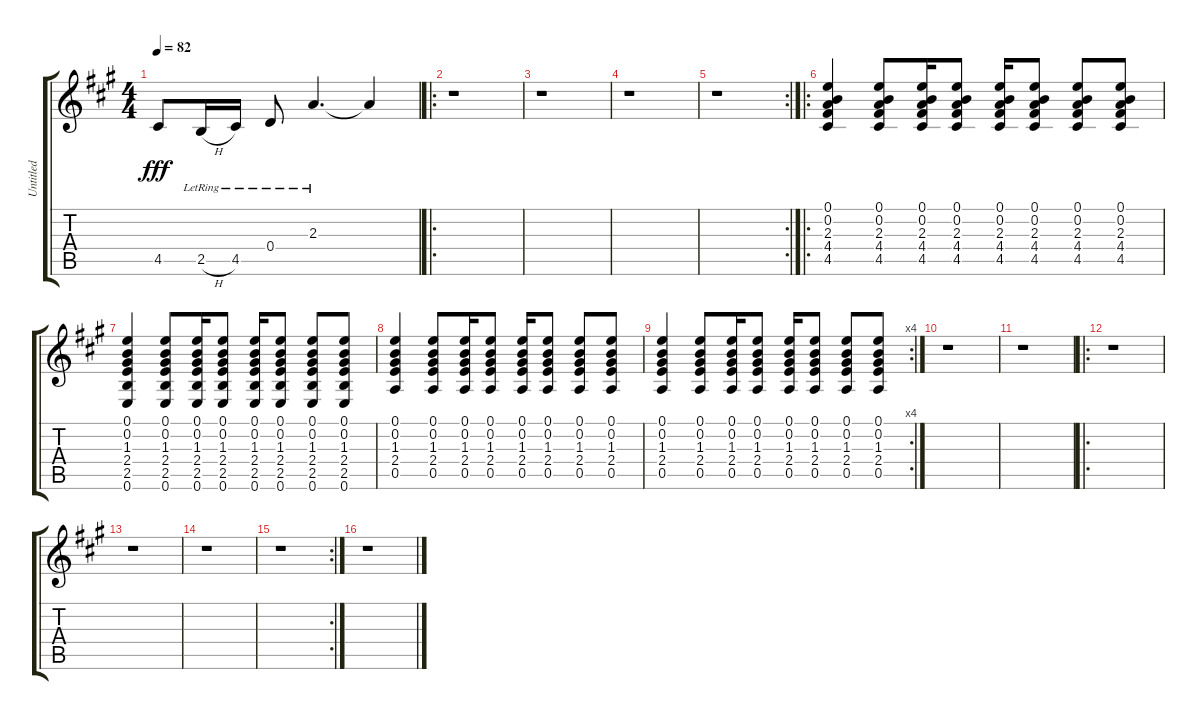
\track ("Untitled" "Untitled") {instrument electricguitarjazz}
\staff {score tabs}
\tuning (E4 B3 G3 D3 A2 E2) {hide}
\ts (4 4)
\tempo 82
\clef g2
\ks a
4.5{t}.8{dy fff} 2.5{h lr}.16 4.5{lr}.16 0.4{lr}.8 2.3{lr}.4{d} 2.3{t}.4 |
\ro
r.1 |
r.1 |
r.1 |
\rc 2
r.1 |
\ro
(0.1 0.2 2.3 4.4 4.5).4 (0.1 0.2 2.3 4.4 4.5).8 (0.1 0.2 2.3 4.4 4.5).16 (0.1 0.2 2.3 4.4 4.5).8 (0.1 0.2 2.3 4.4 4.5).16 (0.1 0.2 2.3 4.4 4.5).8 (0.1 0.2 2.3 4.4 4.5).8 (0.1 0.2 2.3 4.4 4.5).8 |
(0.1 0.2 1.3 2.4 2.5 0.6).4 (0.1 0.2 1.3 2.4 2.5 0.6).8 (0.1 0.2 1.3 2.4 2.5 0.6).16 (0.1 0.2 1.3 2.4 2.5 0.6).8 (0.1 0.2 1.3 2.4 2.5 0.6).16 (0.1 0.2 1.3 2.4 2.5 0.6).8 (0.1 0.2 1.3 2.4 2.5 0.6).8 (0.1 0.2 1.3 2.4 2.5 0.6).8 |
(0.1 0.2 1.3 2.4 0.5).4 (0.1 0.2 1.3 2.4 0.5).8 (0.1 0.2 1.3 2.4 0.5).16 (0.1 0.2 1.3 2.4 0.5).8 (0.1 0.2 1.3 2.4 0.5).16 (0.1 0.2 1.3 2.4 0.5).8 (0.1 0.2 1.3 2.4 0.5).8 (0.1 0.2 1.3 2.4 0.5).8 |
\rc 4
(0.1 0.2 1.3 2.4 0.5).4 (0.1 0.2 1.3 2.4 0.5).8 (0.1 0.2 1.3 2.4 0.5).16 (0.1 0.2 1.3 2.4 0.5).8 (0.1 0.2 1.3 2.4 0.5).16 (0.1 0.2 1.3 2.4 0.5).8 (0.1 0.2 1.3 2.4 0.5).8 (0.1 0.2 1.3 2.4 0.5).8 |
r.1 |
r.1 |
\ro
r.1 |
r.1 |
r.1 |
\rc 2
r.1 |
r.1
